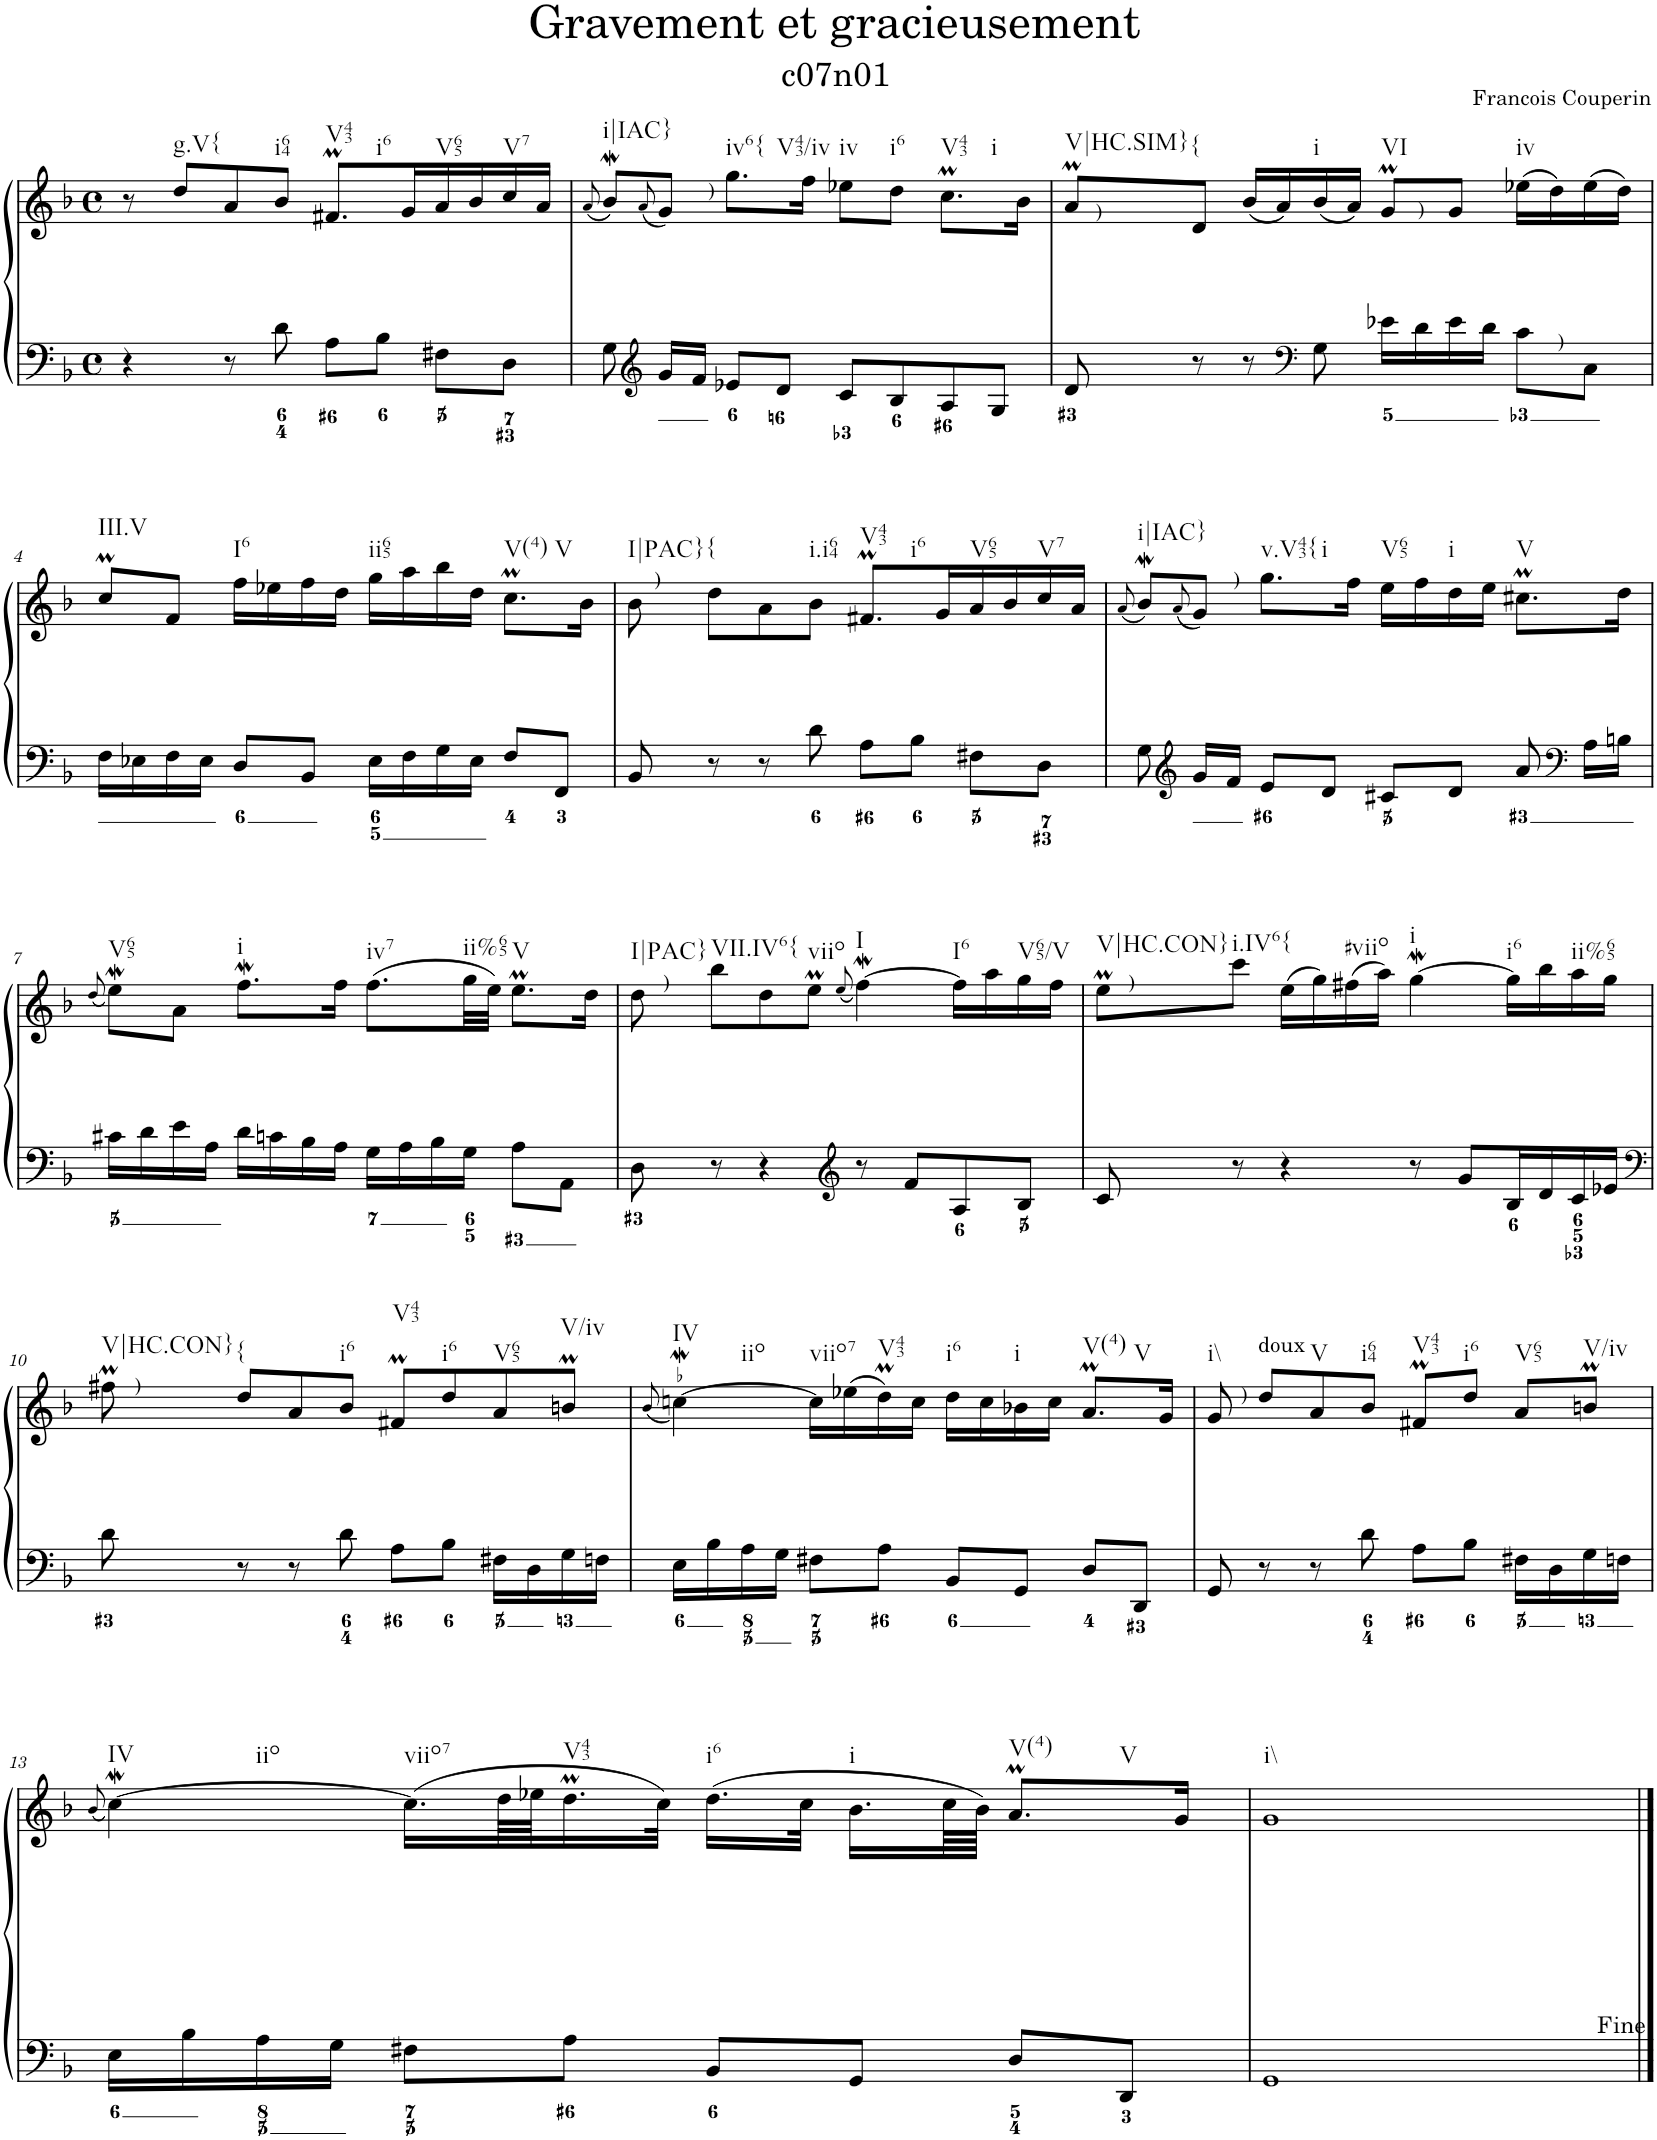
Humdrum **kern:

**kern	**kern
*part1	*part1
*staff2	*staff1
*I"Piano	*
*I'Pno.	*
*clefF4	*clefG2
*k[b-]	*k[b-]
*M4/4	*M4/4
*met(c)	*met(c)
=1	=1
4r	8r
!	!LO:TX:b:t=g.V{
.	8dd/L
8r	8a/
!	!LO:TX:b:t=i64
8d\	8b-/J
!	!LO:TX:b:t=V43
!	!LO:TX:b:t=i6
8A\L	8.f#Xm/L
8B-\J	.
.	16g/L
!	!LO:TX:b:t=V65
8F#X\L	16a/
.	16b-/
!	!LO:TX:b:t=V7
8D\J	16cc/
.	16a/JJ
=2	=2
.	(8qa/
!	!LO:TX:b:t=i|IAC}
8G\	8b-w/L)
*clefG2	*
.	(8qa/
!	!LO:TX:a:t=)
16g/LL	8g/J)
16f/JJ	.
!	!LO:TX:b:t=iv6{
!	!LO:TX:b:t=V43/iv
8e-X/L	8.gg\L
8d/J	.
.	16ff\Jk
!	!LO:TX:b:t=iv
8c/L	8ee-X\L
!	!LO:TX:b:t=i6
8B-/	8dd\J
!	!LO:TX:b:t=V43
!	!LO:TX:b:t=i
8A/	8.ccM\L
8G/J	.
.	16b-\Jk
=3	=3
!	!LO:TX:a:t=)
!	!LO:TX:b:t=V|HC.SIM}
8d/	8am/L
!	!LO:TX:b:t={
8r	8d/J
8r	(16b-/LL
.	16a/)
*clefF4	*
!	!LO:TX:b:t=i
8G\	(16b-/
.	16a/JJ)
!	!LO:TX:a:t=)
!	!LO:TX:b:t=VI
16e-X\LL	8gM/L
16d\	.
16e-\	8g/J
16d\JJ	.
!	!LO:TX:b:t=iv
!LO:TX:a:t=)	!
8c\L	(16ee-X\LL
.	16dd\)
8C\J	(16ee-\
.	16dd\JJ)
!!LO:LB:g=z
=4	=4
!	!LO:TX:b:t=III.V
16F\LL	8ccM/L
16E-X\	.
16F\	8f/J
16E-\JJ	.
!	!LO:TX:b:t=I6
8D/L	16ff\LL
.	16ee-X\
8BB-/J	16ff\
.	16dd\JJ
!	!LO:TX:b:t=ii65
16E-\LL	16gg\LL
16F\	16aa\
16G\	16bb-\
16E-\JJ	16dd\JJ
!	!LO:TX:b:t=V(4)
!	!LO:TX:b:t=V
8F/L	8.ccM\L
8FF/J	.
.	16b-\Jk
=5	=5
!	!LO:TX:a:t=)
!	!LO:TX:b:t=I|PAC}
8BB-/	8b-\
!	!LO:TX:b:t={
8r	8dd\L
8r	8a\
!	!LO:TX:b:t=i.i64
8d\	8b-\J
!	!LO:TX:b:t=V43
!	!LO:TX:b:t=i6
8A\L	8.f#Xm/L
8B-\J	.
.	16g/L
!	!LO:TX:b:t=V65
8F#X\L	16a/
.	16b-/
!	!LO:TX:b:t=V7
8D\J	16cc/
.	16a/JJ
=6	=6
.	(8qa/
!	!LO:TX:b:t=i|IAC}
8G\	8b-w/L)
*clefG2	*
.	(8qa/
!	!LO:TX:a:t=)
16g/LL	8g/J)
16f/JJ	.
!	!LO:TX:b:t=v.V43{
!	!LO:TX:b:t=i
8e/L	8.gg\L
8d/J	.
.	16ff\Jk
!	!LO:TX:b:t=V65
8c#X/L	16ee\LL
.	16ff\
!	!LO:TX:b:t=i
8d/J	16dd\
.	16ee\JJ
!	!LO:TX:b:t=V
8a/	8.cc#Xm\L
*clefF4	*
16A\LL	.
16Bn\JJ	16dd\Jk
!!LO:LB:g=z
=7	=7
.	(8qdd/
!	!LO:TX:b:t=V65
16c#X\LL	8eeW\L)
16d\	.
16e\	8a\J
16A\JJ	.
!	!LO:TX:b:t=i
16d\LL	8.ffw\L
16cn\	.
16B-\	.
16A\JJ	16ff\Jk
!	!LO:TX:b:t=iv7
16G\LL	(8.ff\L
16A\	.
16B-\	.
!	!LO:TX:b:t=ii%65
16G\JJ	32gg\LL
.	32ee\JJJ)
!	!LO:TX:b:t=V
8A\L	8.eem\L
8AA\J	.
.	16dd\Jk
=8	=8
!	!LO:TX:a:t=)
!	!LO:TX:b:t=I|PAC}
8D\	8dd\
!	!LO:TX:b:t=VII.IV6{
8r	8bb-\L
4r	8dd\
!	!LO:TX:b:t=viio
.	8eem\J
*clefG2	*
.	(8qee/
!	!LO:TX:b:t=I
8r	[4ffw\)
8f/L	.
!	!LO:TX:b:t=I6
8A/	16ff\LL]
.	16aa\
!	!LO:TX:b:t=V65/V
8B-/J	16gg\
.	16ff\JJ
=9	=9
!	!LO:TX:a:t=)
!	!LO:TX:b:t=V|HC.CON}
8c/	8eem\L
!	!LO:TX:b:t=i.IV6{
8r	8ccc\J
4r	(16ee\LL
.	16gg\)
!	!LO:TX:b:t=#viio
.	(16ff#X\
.	16aa\JJ)
!	!LO:TX:b:t=i
8r	[4ggW\
8g/L	.
!	!LO:TX:b:t=i6
16B-/L	16gg\LL]
16d/	16bb-\
!	!LO:TX:b:t=ii%65
16c/	16aa\
16e-X/JJ	16gg\JJ
!!LO:LB:g=z
=10	=10
*clefF4	*
!	!LO:TX:a:t=)
!	!LO:TX:b:t=V|HC.CON}
8d\	8ff#Xm\
!	!LO:TX:b:t={
8r	8dd/L
8r	8a/
!	!LO:TX:b:t=i6
8d\	8b-/J
!	!LO:TX:b:t=V43
8A\L	8f#Xm/L
!	!LO:TX:b:t=i6
8B-\J	8dd/
!	!LO:TX:b:t=V65
16F#X\LL	8a/
16D\	.
!	!LO:TX:b:t=V/iv
16G\	8bnm/J
16Fn\JJ	.
=11	=11
.	(8qb-/
!	!LO:TX:b:t=IV
!	!LO:TX:b:t=iio
!	!LO:MOR:acc=-
16E\LL	[4ccnW\)
16B-\	.
16A\	.
16G\JJ	.
!	!LO:TX:b:t=viio7
8F#X\L	16cc\LL]
.	(16ee-X\
!	!LO:TX:b:t=V43
8A\J	16ddM\)
.	16cc\JJ
!	!LO:TX:b:t=i6
8BB-/L	16dd\LL
.	16cc\
!	!LO:TX:b:t=i
8GG/J	16b-X\
.	16cc\JJ
!	!LO:TX:b:t=V(4)
!	!LO:TX:b:t=V
8D/L	8.am/L
8DD/J	.
.	16g/Jk
=12	=12
!	!LO:TX:a:t=)
!	!LO:TX:b:t=i\\
8GG/	8g/
!	!LO:TX:a:t=doux
8r	8dd/L
!	!LO:TX:b:t=V
8r	8a/
!	!LO:TX:b:t=i64
8d\	8b-/J
!	!LO:TX:b:t=V43
8A\L	8f#Xm/L
!	!LO:TX:b:t=i6
8B-\J	8dd/J
!	!LO:TX:b:t=V65
16F#X\LL	8a/L
16D\	.
!	!LO:TX:b:t=V/iv
16G\	8bnm/J
16Fn\JJ	.
!!LO:LB:g=z
=13	=13
.	(8qb-/
!	!LO:TX:b:t=IV
!	!LO:TX:b:t=iio
16E\LL	[4ccW\)
16B-\	.
16A\	.
16G\JJ	.
!	!LO:TX:b:t=viio7
8F#X\L	(16.cc\LL]
.	64dd\LL
.	64ee-X\JJ
!	!LO:TX:b:t=V43
8A\J	16.ddM\
.	32cc\JJk)
!	!LO:TX:b:t=i6
8BB-/L	(16.dd\LL
.	32cc\JJk
!	!LO:TX:b:t=i
8GG/J	16.b-\LL
.	64cc\LL
.	64b-\JJJJ)
!	!LO:TX:b:t=V(4)
!	!LO:TX:b:t=V
8D/L	8.am/L
8DD/J	.
.	16g/Jk
=14	=14
!	!LO:TX:b:t=i\\
1GG	1g
==	==
*-	*-
